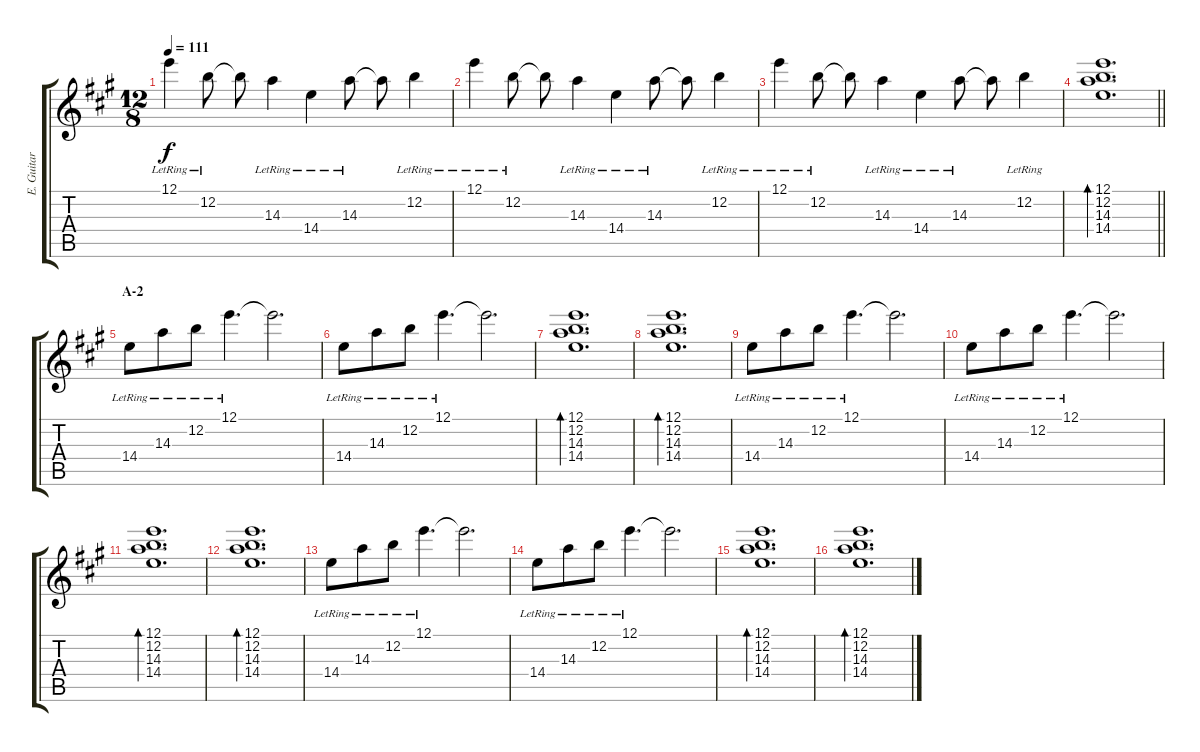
\track ("E. Guitar II" "E. Guitar ") {instrument electricguitarclean}
\staff {score tabs}
\tuning (E4 B3 G3 D3 A2 D2) {hide}
\ts (12 8)
\tempo 111
\clef g2
\ks a
12.1{lr}.4{dy f} 12.2{lr}.8 12.2{t}.8 14.3{lr}.4 14.4{lr}.4 14.3{lr}.8 14.3{t}.8 12.2{lr}.4 |
12.1{lr}.4 12.2{lr}.8 12.2{t}.8 14.3{lr}.4 14.4{lr}.4 14.3{lr}.8 14.3{t}.8 12.2{lr}.4 |
12.1{lr}.4 12.2{lr}.8 12.2{t}.8 14.3{lr}.4 14.4{lr}.4 14.3{lr}.8 14.3{t}.8 12.2{lr}.4 |
\barLineRight lightlight
(12.1 12.2 14.3 14.4).1{d bd 120} |
\section ("" "A-2")
14.4{lr}.8 14.3{lr}.8 12.2{lr}.8 12.1{lr}.4{d} 12.1{t}.2{d} |
14.4{lr}.8 14.3{lr}.8 12.2{lr}.8 12.1{lr}.4{d} 12.1{t}.2{d} |
(12.1 12.2 14.3 14.4).1{d bd 120} |
(12.1 12.2 14.3 14.4).1{d bd 120} |
14.4{lr}.8 14.3{lr}.8 12.2{lr}.8 12.1{lr}.4{d} 12.1{t}.2{d} |
14.4{lr}.8 14.3{lr}.8 12.2{lr}.8 12.1{lr}.4{d} 12.1{t}.2{d} |
(12.1 12.2 14.3 14.4).1{d bd 120} |
(12.1 12.2 14.3 14.4).1{d bd 120} |
14.4{lr}.8 14.3{lr}.8 12.2{lr}.8 12.1{lr}.4{d} 12.1{t}.2{d} |
14.4{lr}.8 14.3{lr}.8 12.2{lr}.8 12.1{lr}.4{d} 12.1{t}.2{d} |
(12.1 12.2 14.3 14.4).1{d bd 120} |
(12.1 12.2 14.3 14.4).1{d bd 120}
